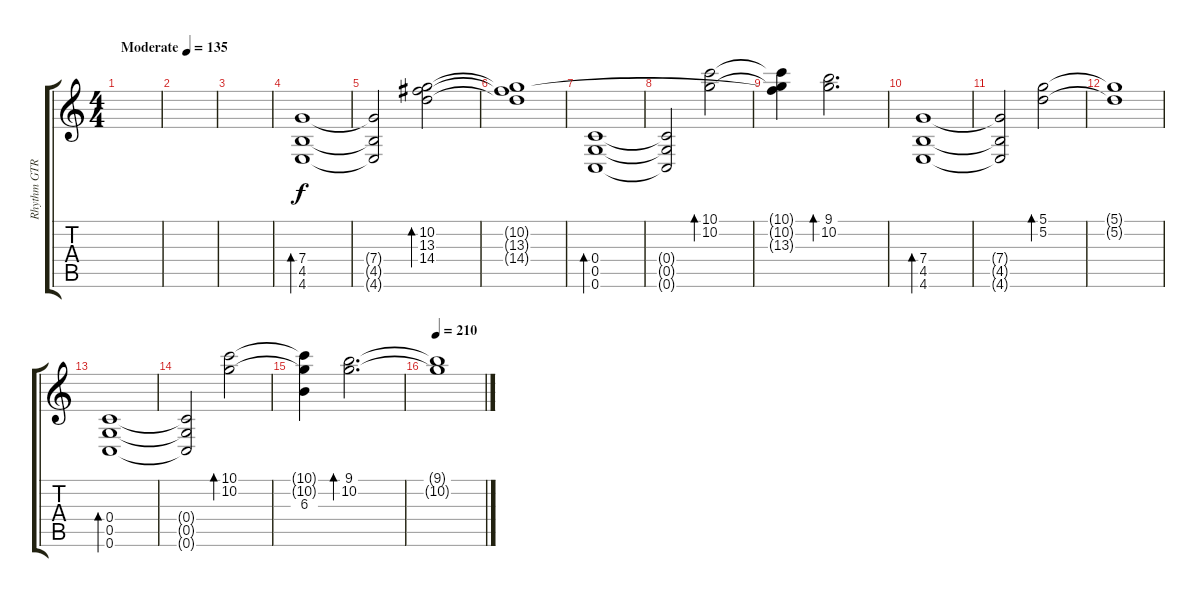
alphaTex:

\track ("Rhythm GTR R" "Rhythm GTR") {instrument distortionguitar}
\staff {score tabs}
\tuning (D4 A3 F3 C3 G2 C2) {hide}
\ts (4 4)
\tempo (135 "Moderate")
\clef g2
\ks c
|
|
|
(7.4 4.5 4.6).1{bd 60 instrument electricguitarclean} |
(7.4{t} 4.5{t} 4.6{t}).2 (10.2 13.3 14.4).2{bd 120} |
(10.2{t} 13.3{t} 14.4{t}).1 |
(0.4 0.5 0.6).1{bd 120} |
(0.4{t} 0.5{t} 0.6{t}).2 (10.1 10.2).2{bd 120} |
(10.1{t} 10.2{t} 13.3{t}).4 (9.1 10.2).2{d bd 120} |
(7.4 4.5 4.6).1{bd 60} |
(7.4{t} 4.5{t} 4.6{t}).2 (5.1 5.2).2{bd 120} |
(5.1{t} 5.2{t}).1 |
(0.4 0.5 0.6).1{bd 120} |
(0.4{t} 0.5{t} 0.6{t}).2 (10.1 10.2).2{bd 120} |
(10.1{t} 10.2{t} 6.3).4 (9.1 10.2).2{d bd 120} |
\tempo 210
(9.1{t} 10.2{t}).1
